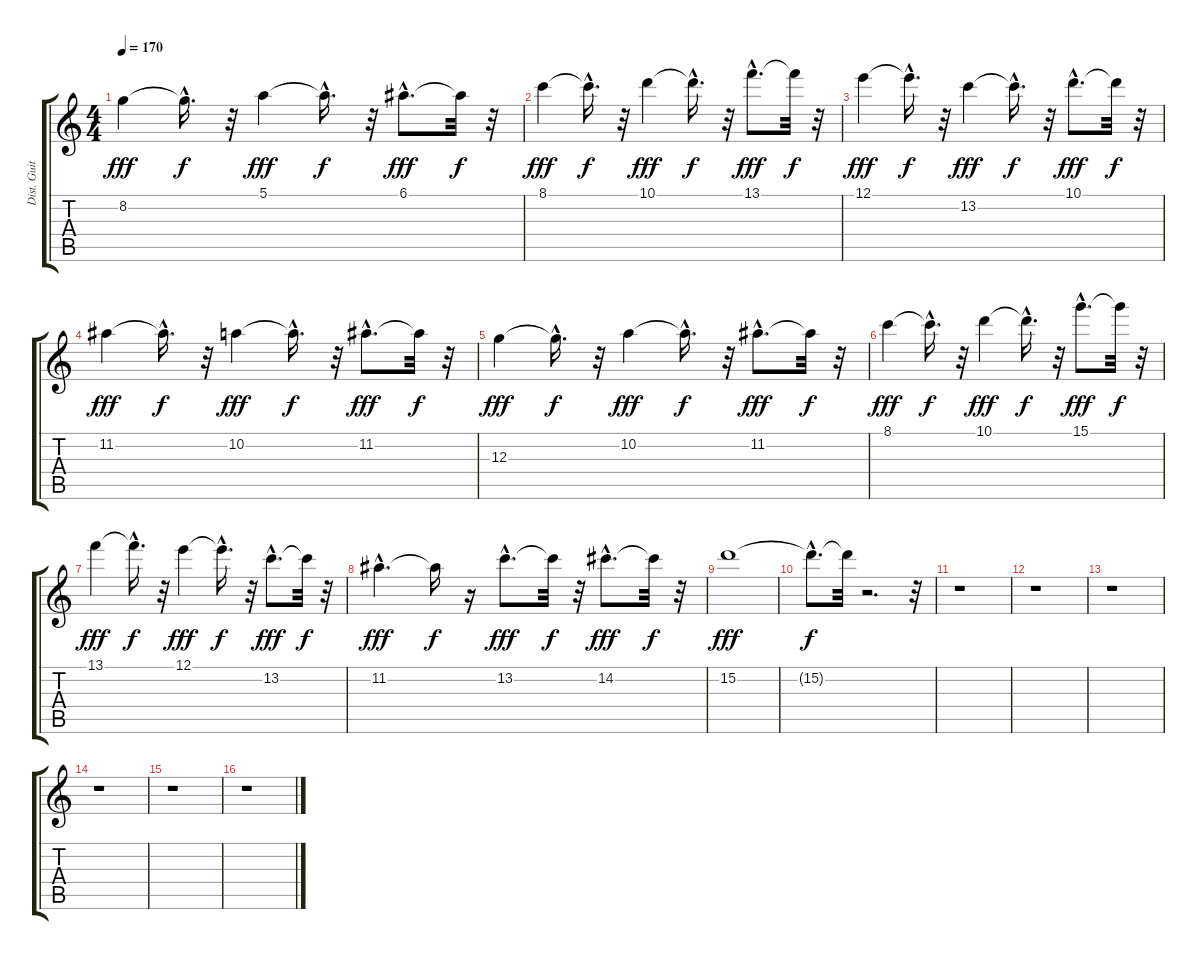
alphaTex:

\track ("Dist. Guitar" "Dist. Guit") {instrument distortionguitar}
\staff {score tabs}
\tuning (E4 B3 G3 D3 A2 E2) {hide}
\ts (4 4)
\tempo 170
\clef g2
\ks c
8.2.4{dy fff} 8.2{hac t}.16{d dy f} r.32 5.1.4{dy fff} 5.1{hac t}.16{d dy f} r.32 6.1{hac}.8{d dy fff} 6.1{t}.32{dy f} r.32 |
8.1.4{dy fff} 8.1{hac t}.16{d dy f} r.32 10.1.4{dy fff} 10.1{hac t}.16{d dy f} r.32 13.1{hac}.8{d dy fff} 13.1{t}.32{dy f} r.32 |
12.1.4{dy fff} 12.1{hac t}.16{d dy f} r.32 13.2.4{dy fff} 13.2{hac t}.16{d dy f} r.32 10.1{hac}.8{d dy fff} 10.1{t}.32{dy f} r.32 |
11.2.4{dy fff} 11.2{hac t}.16{d dy f} r.32 10.2.4{dy fff} 10.2{hac t}.16{d dy f} r.32 11.2{hac}.8{d dy fff} 11.2{t}.32{dy f} r.32 |
12.3.4{dy fff} 12.3{hac t}.16{d dy f} r.32 10.2.4{dy fff} 10.2{hac t}.16{d dy f} r.32 11.2{hac}.8{d dy fff} 11.2{t}.32{dy f} r.32 |
8.1.4{dy fff} 8.1{hac t}.16{d dy f} r.32 10.1.4{dy fff} 10.1{hac t}.16{d dy f} r.32 15.1{hac}.8{d dy fff} 15.1{t}.32{dy f} r.32 |
13.1.4{dy fff} 13.1{hac t}.16{d dy f} r.32 12.1.4{dy fff} 12.1{hac t}.16{d dy f} r.32 13.2{hac}.8{d dy fff} 13.2{t}.32{dy f} r.32 |
11.2{hac}.4{d dy fff} 11.2{t}.16{dy f} r.16 13.2{hac}.8{d dy fff} 13.2{t}.32{dy f} r.32 14.2{hac}.8{d dy fff} 14.2{t}.32{dy f} r.32 |
15.2.1{dy fff} |
15.2{hac t}.8{d dy f} 15.2{t}.32 r.2{d} r.32 |
r.1 |
r.1 |
r.1 |
r.1 |
r.1 |
r.1
